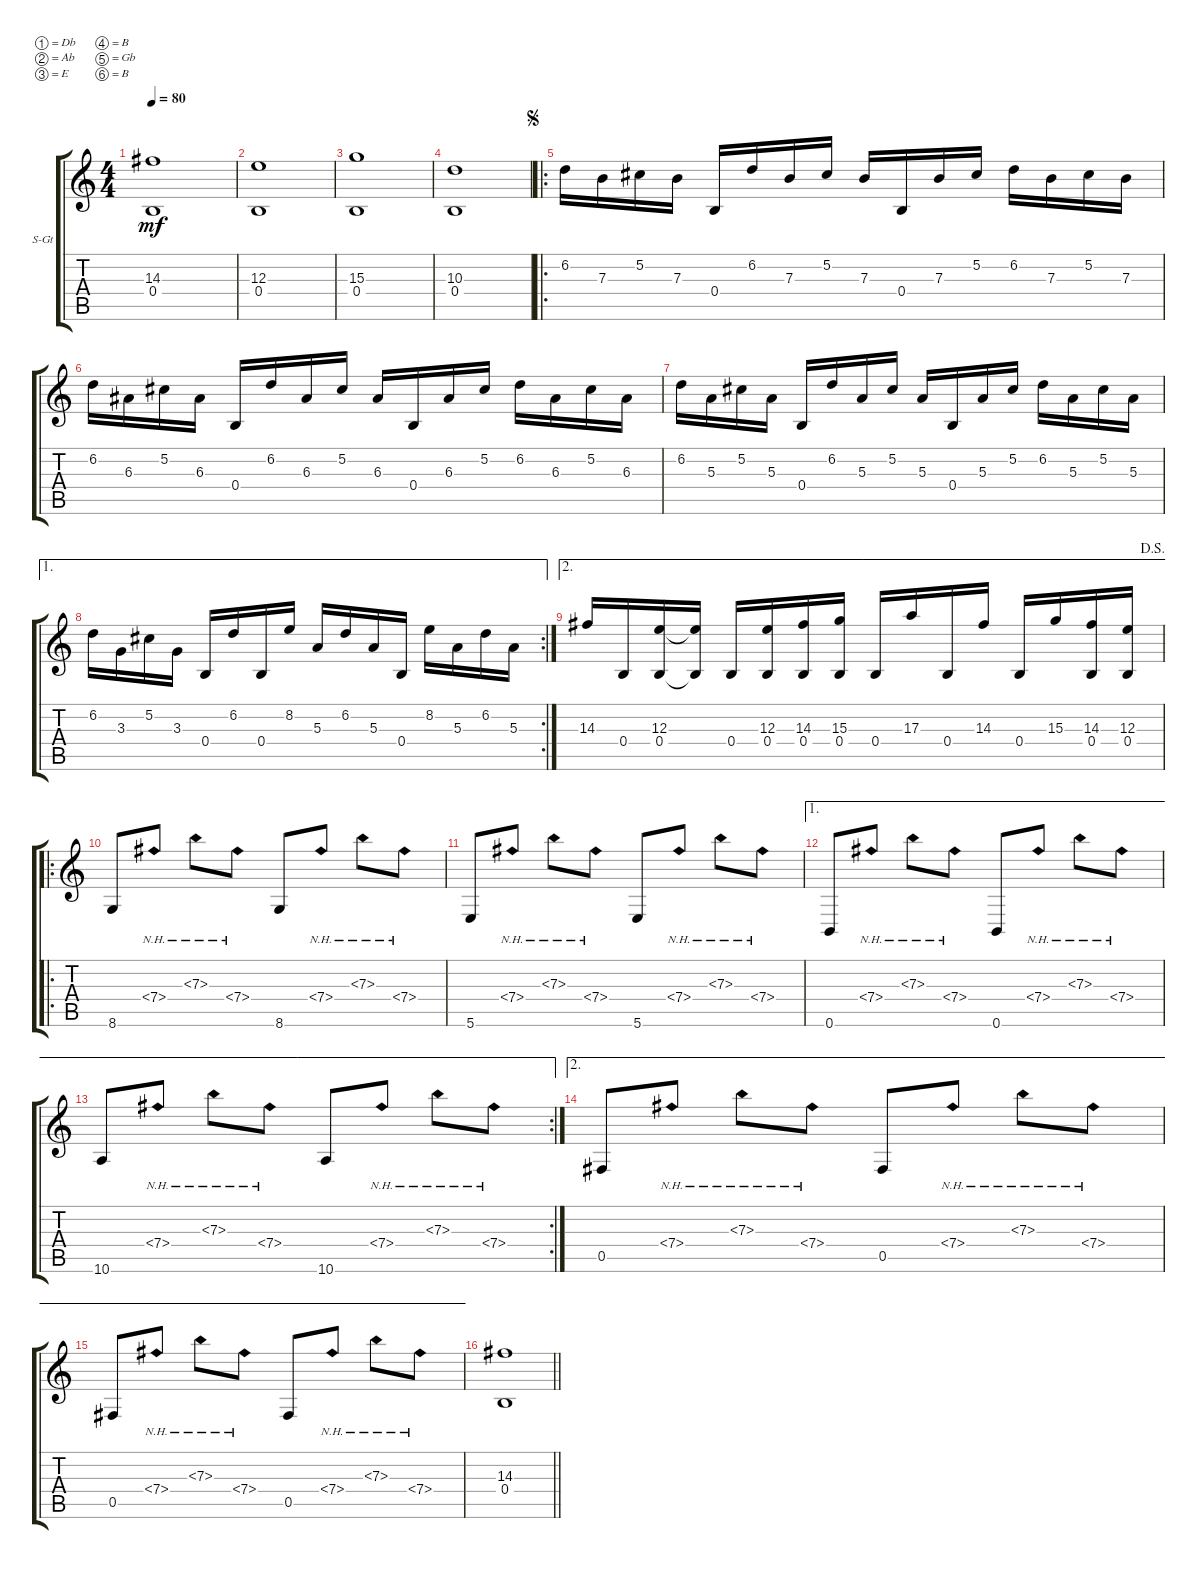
\defaultSystemsLayout 4
\bracketExtendMode groupsimilarinstruments
\firstSystemTrackNameOrientation horizontal
\otherSystemsTrackNameOrientation horizontal
\track ("Steel Guitar" "S-Gt") {instrument acousticguitarsteel}
\staff {score tabs}
\tuning (Db4 Ab3 E3 B2 Gb2 B1)
\ts (4 4)
\tempo 80
\clef g2
\ks c
(14.3 0.4).1{dy mf instrument acousticguitarsteel} |
(12.3 0.4).1 |
(15.3 0.4).1 |
(10.3 0.4).1 |
\ro
\jump segno
6.2.16 7.3.16 5.2.16 7.3.16 0.4.16 6.2.16 7.3.16 5.2.16 7.3.16 0.4.16 7.3.16 5.2.16 6.2.16 7.3.16 5.2.16 7.3.16 |
6.2.16 6.3.16 5.2.16 6.3.16 0.4.16 6.2.16 6.3.16 5.2.16 6.3.16 0.4.16 6.3.16 5.2.16 6.2.16 6.3.16 5.2.16 6.3.16 |
6.2.16 5.3.16 5.2.16 5.3.16 0.4.16 6.2.16 5.3.16 5.2.16 5.3.16 0.4.16 5.3.16 5.2.16 6.2.16 5.3.16 5.2.16 5.3.16 |
\ae 1
\rc 2
6.2.16 3.3.16 5.2.16 3.3.16 0.4.16 6.2.16 0.4.16 8.2.16 5.3.16 6.2.16 5.3.16 0.4.16 8.2.16 5.3.16 6.2.16 5.3.16 |
\ae 2
\jump dalsegno
14.3.16 0.4.16 (12.3 0.4).16 (0.4{t} 12.3{t}).16 0.4.16 (12.3 0.4).16 (14.3 0.4).16 (15.3 0.4).16 0.4.16 17.3.16 0.4.16 14.3.16 0.4.16 15.3.16 (0.4 14.3).16 (0.4 12.3).16 |
\ro
8.6.8 7.4{nh}.8 7.3{nh}.8 7.4{nh}.8 8.6.8 7.4{nh}.8 7.3{nh}.8 7.4{nh}.8 |
5.6.8 7.4{nh}.8 7.3{nh}.8 7.4{nh}.8 5.6.8 7.4{nh}.8 7.3{nh}.8 7.4{nh}.8 |
\ae 1
0.6.8 7.4{nh}.8 7.3{nh}.8 7.4{nh}.8 0.6.8 7.4{nh}.8 7.3{nh}.8 7.4{nh}.8 |
\ae 1
\rc 2
10.6.8 7.4{nh}.8 7.3{nh}.8 7.4{nh}.8 10.6.8 7.4{nh}.8 7.3{nh}.8 7.4{nh}.8 |
\ae 2
0.5.8 7.4{nh}.8 7.3{nh}.8 7.4{nh}.8 0.5.8 7.4{nh}.8 7.3{nh}.8 7.4{nh}.8 |
\ae 2
0.5.8 7.4{nh}.8 7.3{nh}.8 7.4{nh}.8 0.5.8 7.4{nh}.8 7.3{nh}.8 7.4{nh}.8 |
\barLineRight lightlight
(14.3 0.4).1
